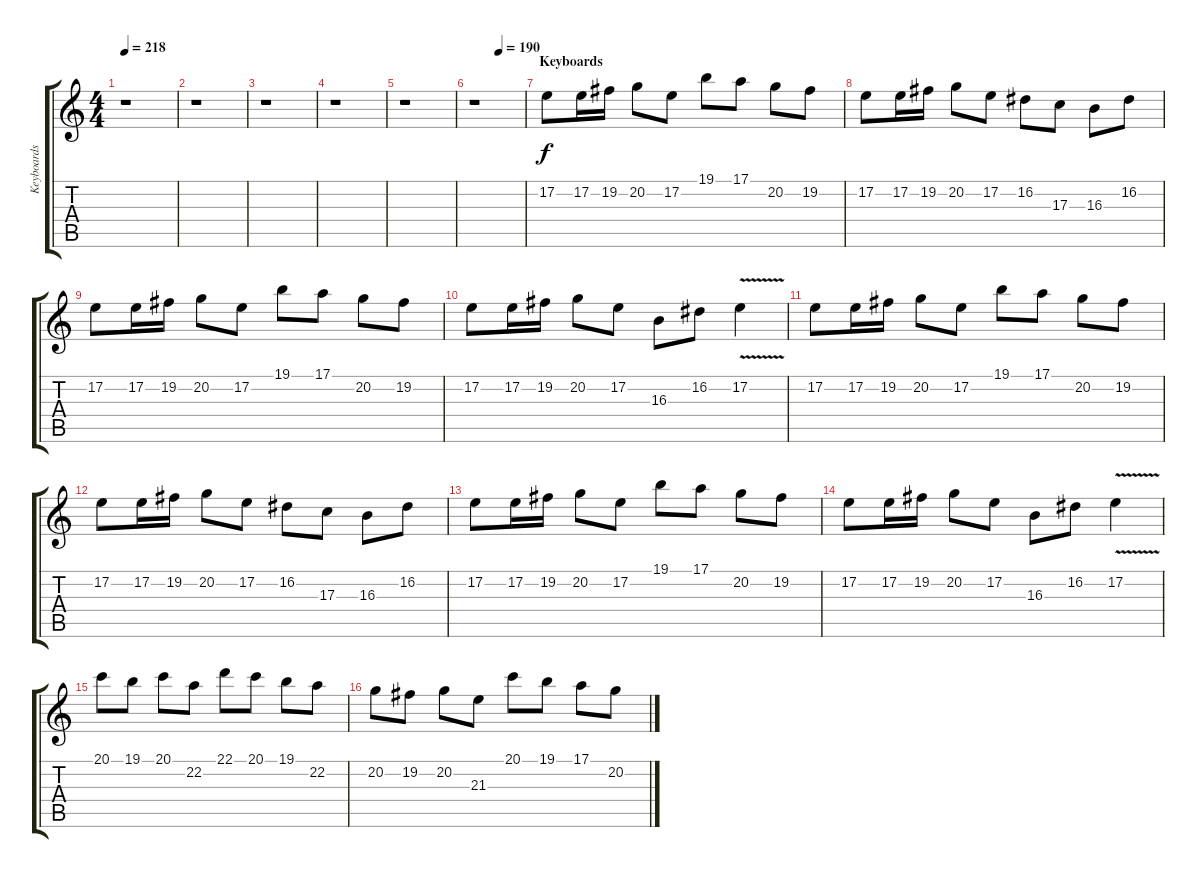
\track ("Keyboards 1" "Keyboards ") {instrument musicbox}
\staff {score tabs}
\tuning (E4 B3 G3 D3 A2 E2) {hide}
\ts (4 4)
\tempo 218
\clef g2
\ks c
r.1{dy f} |
r.1 |
r.1 |
r.1 |
r.1 |
\tempo (190 0.5)
r.1 |
\section ("" "Keyboards")
17.2.8{volume 11 balance 4 instrument panflute} 17.2.16 19.2.16 20.2.8 17.2.8 19.1.8 17.1.8 20.2.8 19.2.8 |
17.2.8 17.2.16 19.2.16 20.2.8 17.2.8 16.2.8 17.3.8 16.3.8 16.2.8 |
17.2.8 17.2.16 19.2.16 20.2.8 17.2.8 19.1.8 17.1.8 20.2.8 19.2.8 |
17.2.8 17.2.16 19.2.16 20.2.8 17.2.8 16.3.8 16.2.8 17.2{v}.4 |
17.2.8 17.2.16 19.2.16 20.2.8 17.2.8 19.1.8 17.1.8 20.2.8 19.2.8 |
17.2.8 17.2.16 19.2.16 20.2.8 17.2.8 16.2.8 17.3.8 16.3.8 16.2.8 |
17.2.8 17.2.16 19.2.16 20.2.8 17.2.8 19.1.8 17.1.8 20.2.8 19.2.8 |
17.2.8 17.2.16 19.2.16 20.2.8 17.2.8 16.3.8 16.2.8 17.2{v}.4 |
20.1.8{balance 9} 19.1.8 20.1.8 22.2.8 22.1.8 20.1.8 19.1.8 22.2.8 |
20.2.8 19.2.8 20.2.8 21.3.8 20.1.8 19.1.8 17.1.8 20.2.8
